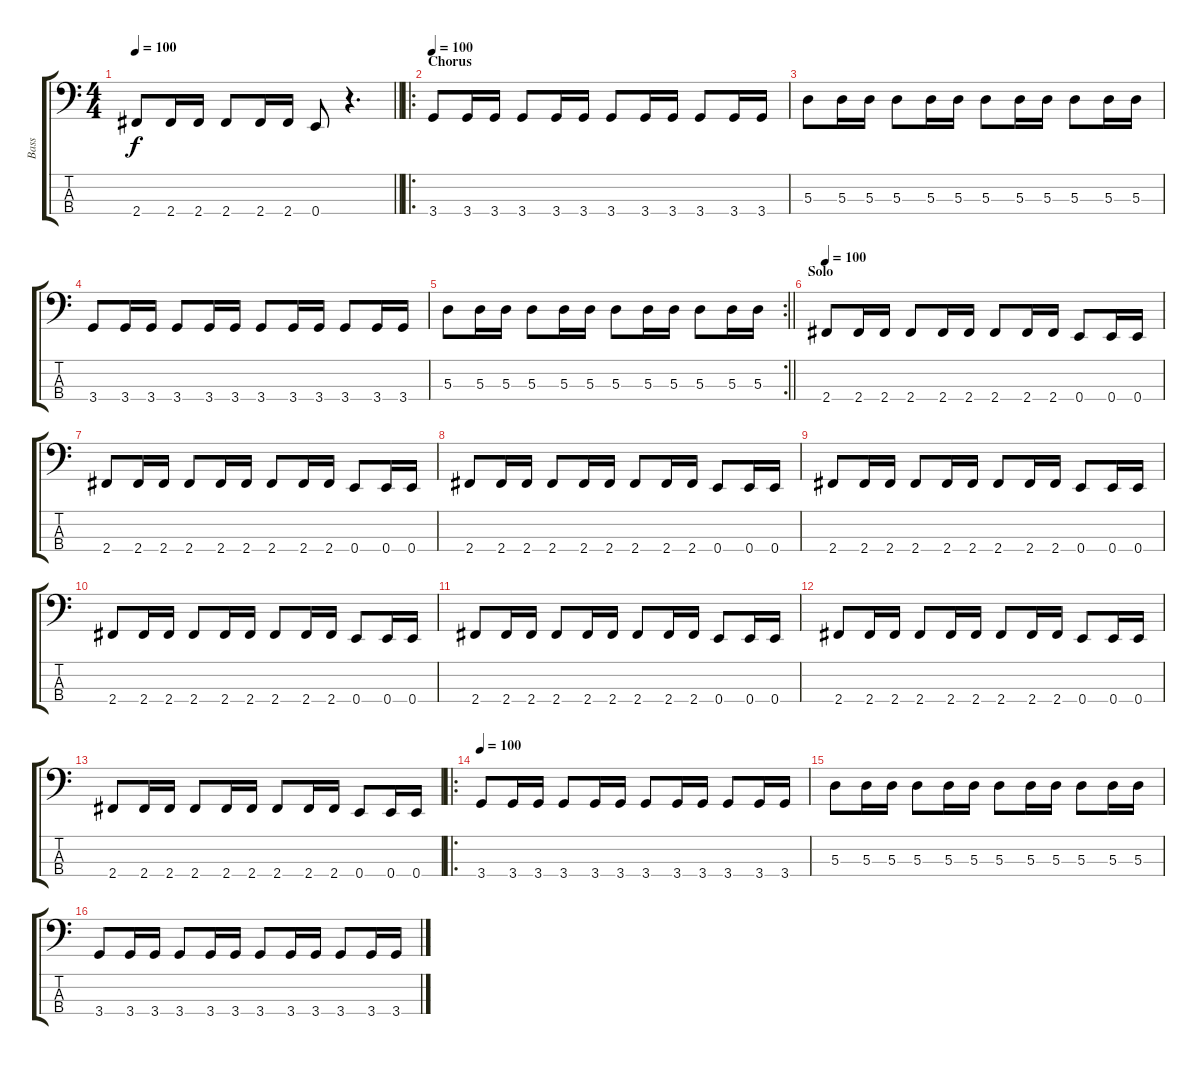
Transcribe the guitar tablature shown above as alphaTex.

\track ("Bass" "Bass") {instrument electricbassfinger}
\staff {score tabs}
\tuning (G2 D2 A1 E1) {hide}
\ts (4 4)
\tempo 100
\clef f4
\barLineRight lightlight
\ks c
2.4.8{dy f} 2.4.16 2.4.16 2.4.8 2.4.16 2.4.16 0.4.8 r.4{d} |
\ro
\section ("" "Chorus")
\tempo 100
3.4.8 3.4.16 3.4.16 3.4.8 3.4.16 3.4.16 3.4.8 3.4.16 3.4.16 3.4.8 3.4.16 3.4.16 |
5.3.8 5.3.16 5.3.16 5.3.8 5.3.16 5.3.16 5.3.8 5.3.16 5.3.16 5.3.8 5.3.16 5.3.16 |
3.4.8 3.4.16 3.4.16 3.4.8 3.4.16 3.4.16 3.4.8 3.4.16 3.4.16 3.4.8 3.4.16 3.4.16 |
\rc 2
\barLineRight lightlight
5.3.8 5.3.16 5.3.16 5.3.8 5.3.16 5.3.16 5.3.8 5.3.16 5.3.16 5.3.8 5.3.16 5.3.16 |
\section ("" "Solo")
\tempo 100
2.4.8{volume 11} 2.4.16 2.4.16 2.4.8 2.4.16 2.4.16 2.4.8 2.4.16 2.4.16 0.4.8 0.4.16 0.4.16 |
2.4.8 2.4.16 2.4.16 2.4.8 2.4.16 2.4.16 2.4.8 2.4.16 2.4.16 0.4.8 0.4.16 0.4.16 |
2.4.8 2.4.16 2.4.16 2.4.8 2.4.16 2.4.16 2.4.8 2.4.16 2.4.16 0.4.8 0.4.16 0.4.16 |
2.4.8 2.4.16 2.4.16 2.4.8 2.4.16 2.4.16 2.4.8 2.4.16 2.4.16 0.4.8 0.4.16 0.4.16 |
2.4.8 2.4.16 2.4.16 2.4.8 2.4.16 2.4.16 2.4.8 2.4.16 2.4.16 0.4.8 0.4.16 0.4.16 |
2.4.8 2.4.16 2.4.16 2.4.8 2.4.16 2.4.16 2.4.8 2.4.16 2.4.16 0.4.8 0.4.16 0.4.16 |
2.4.8 2.4.16 2.4.16 2.4.8 2.4.16 2.4.16 2.4.8 2.4.16 2.4.16 0.4.8 0.4.16 0.4.16 |
2.4.8 2.4.16 2.4.16 2.4.8 2.4.16 2.4.16 2.4.8 2.4.16 2.4.16 0.4.8 0.4.16 0.4.16 |
\ro
\tempo 100
3.4.8 3.4.16 3.4.16 3.4.8 3.4.16 3.4.16 3.4.8 3.4.16 3.4.16 3.4.8 3.4.16 3.4.16 |
5.3.8 5.3.16 5.3.16 5.3.8 5.3.16 5.3.16 5.3.8 5.3.16 5.3.16 5.3.8 5.3.16 5.3.16 |
3.4.8 3.4.16 3.4.16 3.4.8 3.4.16 3.4.16 3.4.8 3.4.16 3.4.16 3.4.8 3.4.16 3.4.16
